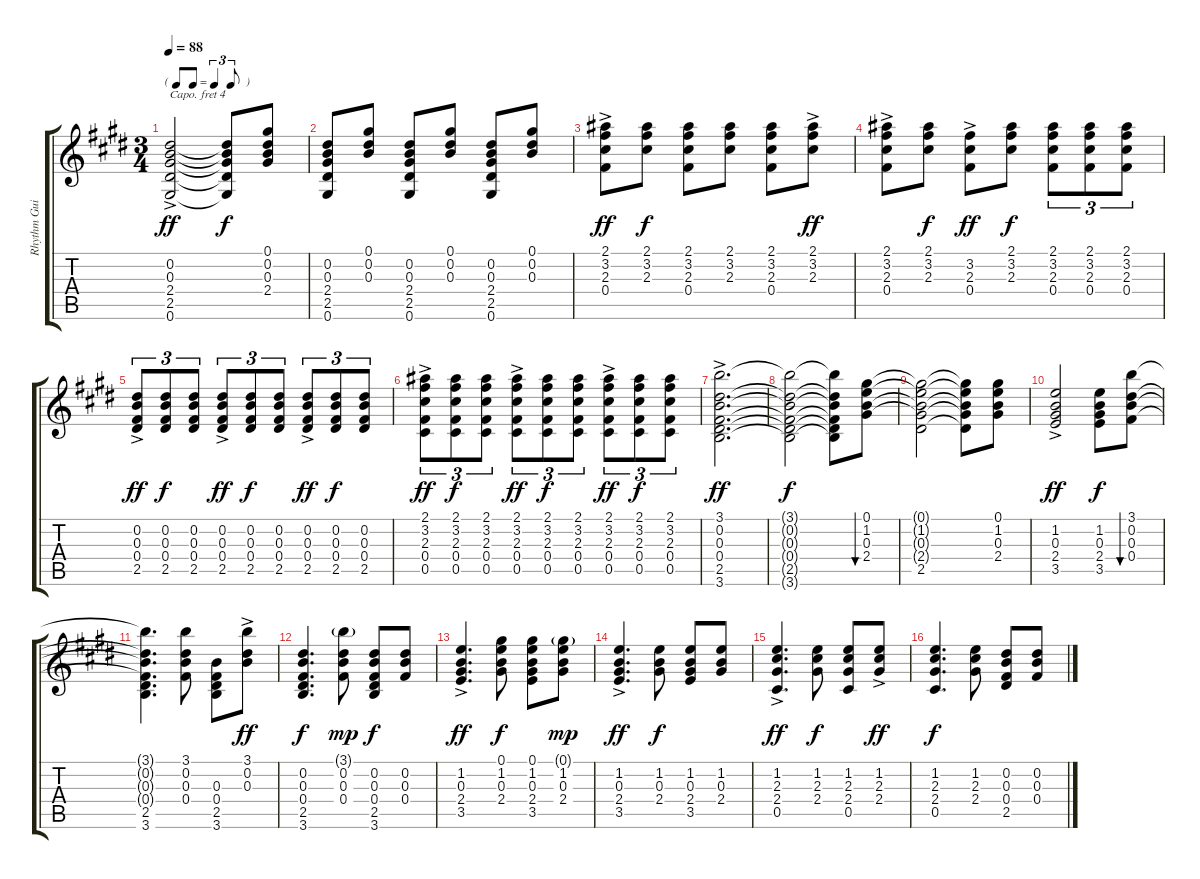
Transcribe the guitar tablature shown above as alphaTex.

\track ("Rhythm Guitar" "Rhythm Gui") {instrument acousticguitarsteel}
\staff {score tabs}
\capo 4
\tuning (E4 B3 G3 D3 A2 E2) {hide}
\ts (3 4)
\tf triplet8th
\tempo 88
\clef g2
\ks e
(0.2{ac} 0.3{ac} 2.4{ac} 2.5{ac} 0.6{ac}).2{dy ff} (0.2{t} 0.3{t} 2.4{t} 2.5{t} 0.6{t}).8{dy f} (0.1 0.2 0.3 2.4).8 |
\ks c#minor
(0.2 0.3 2.4 2.5 0.6).8 (0.1 0.2 0.3).8 (0.2 0.3 2.4 2.5 0.6).8 (0.1 0.2 0.3).8 (0.2 0.3 2.4 2.5 0.6).8 (0.1 0.2 0.3).8 |
(2.1 3.2{ac} 2.3{ac} 0.4{ac}).8{dy ff} (2.1 3.2 2.3).8{dy f} (2.1 3.2 2.3 0.4).8 (2.1 3.2 2.3).8 (2.1 3.2 2.3 0.4).8 (2.1{ac} 3.2{ac} 2.3{ac}).8{dy ff} |
(2.1 3.2{ac} 2.3{ac} 0.4{ac}).8 (2.1 3.2 2.3).8{dy f} (3.2{ac} 2.3{ac} 0.4{ac}).8{dy ff} (2.1 3.2 2.3).8{dy f} (2.1 3.2 2.3 0.4).8{tu (3 2)} (2.1 3.2 2.3 0.4).8{tu (3 2)} (2.1 3.2 2.3 0.4).8{tu (3 2)} |
\ks e
(0.2{ac} 0.3{ac} 0.4{ac} 2.5{ac}).8{tu (3 2) dy ff} (0.2 0.3 0.4 2.5).8{tu (3 2) dy f} (0.2 0.3 0.4 2.5).8{tu (3 2)} (0.2{ac} 0.3{ac} 0.4{ac} 2.5{ac}).8{tu (3 2) dy ff} (0.2 0.3 0.4 2.5).8{tu (3 2) dy f} (0.2 0.3 0.4 2.5).8{tu (3 2)} (0.2{ac} 0.3{ac} 0.4{ac} 2.5{ac}).8{tu (3 2) dy ff} (0.2 0.3 0.4 2.5).8{tu (3 2) dy f} (0.2 0.3 0.4 2.5).8{tu (3 2)} |
\ks c#minor
(2.1{ac} 3.2{ac} 2.3{ac} 0.4{ac} 0.5{ac}).8{tu (3 2) dy ff} (2.1 3.2 2.3 0.4 0.5).8{tu (3 2) dy f} (2.1 3.2 2.3 0.4 0.5).8{tu (3 2)} (2.1{ac} 3.2{ac} 2.3{ac} 0.4{ac} 0.5{ac}).8{tu (3 2) dy ff} (2.1 3.2 2.3 0.4 0.5).8{tu (3 2) dy f} (2.1 3.2 2.3 0.4 0.5).8{tu (3 2)} (2.1{ac} 3.2{ac} 2.3{ac} 0.4{ac} 0.5{ac}).8{tu (3 2) dy ff} (2.1 3.2 2.3 0.4 0.5).8{tu (3 2) dy f} (2.1 3.2 2.3 0.4 0.5).8{tu (3 2)} |
(3.1{ac} 0.2{ac} 0.3{ac} 0.4{ac} 2.5{ac} 3.6{ac}).2{d dy ff} |
(3.1{t} 0.2{t} 0.3{t} 0.4{t} 2.5{t} 3.6{t}).2{dy f} (3.1{t} 0.2{t} 0.3{t} 0.4{t} 2.5{t} 3.6{t}).8 (0.1 1.2 0.3 2.4).8{bu 30} |
\ks e
(0.1{t} 1.2{t} 0.3{t} 2.4{t} 2.5).2 (0.1{t} 1.2{t} 0.3{t} 2.4{t} 2.5{t}).8 (0.1 1.2 0.3 2.4).8 |
\ks c#minor
(1.2{ac} 0.3{ac} 2.4{ac} 3.5{ac}).2{dy ff} (1.2 0.3 2.4 3.5).8{dy f} (3.1 0.2 0.3 0.4).8{bu 30} |
(3.1{t} 0.2{t} 0.3{t} 0.4{t} 2.5 3.6).4{d} (3.1 0.2 0.3 0.4).8 (0.3 0.4 2.5 3.6).8 (3.1{ac} 0.2{ac} 0.3{ac}).8{dy ff} |
(0.2 0.3 0.4 2.5 3.6).4{d dy f} (3.1{g} 0.2 0.3 0.4).8{dy mp} (0.2 0.3 0.4 2.5 3.6).8{dy f} (0.2 0.3 0.4).8 |
\ks e
(1.2{ac} 0.3{ac} 2.4{ac} 3.5{ac}).4{d dy ff} (0.1 1.2 0.3 2.4).8{dy f} (0.1 1.2 0.3 2.4 3.5).8 (0.1{g} 1.2 0.3 2.4).8{dy mp} |
\ks c#minor
(1.2{ac} 0.3{ac} 2.4{ac} 3.5{ac}).4{d dy ff} (1.2 0.3 2.4).8{dy f} (1.2 0.3 2.4 3.5).8 (1.2 0.3 2.4).8 |
(1.2{ac} 2.3{ac} 2.4{ac} 0.5{ac}).4{d dy ff} (1.2 2.3 2.4).8{dy f} (1.2 2.3 2.4 0.5).8 (1.2{ac} 2.3{ac} 2.4{ac}).8{dy ff} |
(1.2 2.3 2.4 0.5).4{d dy f} (1.2 2.3 2.4).8 (0.2 0.3 0.4 2.5).8 (0.2 0.3 0.4).8
